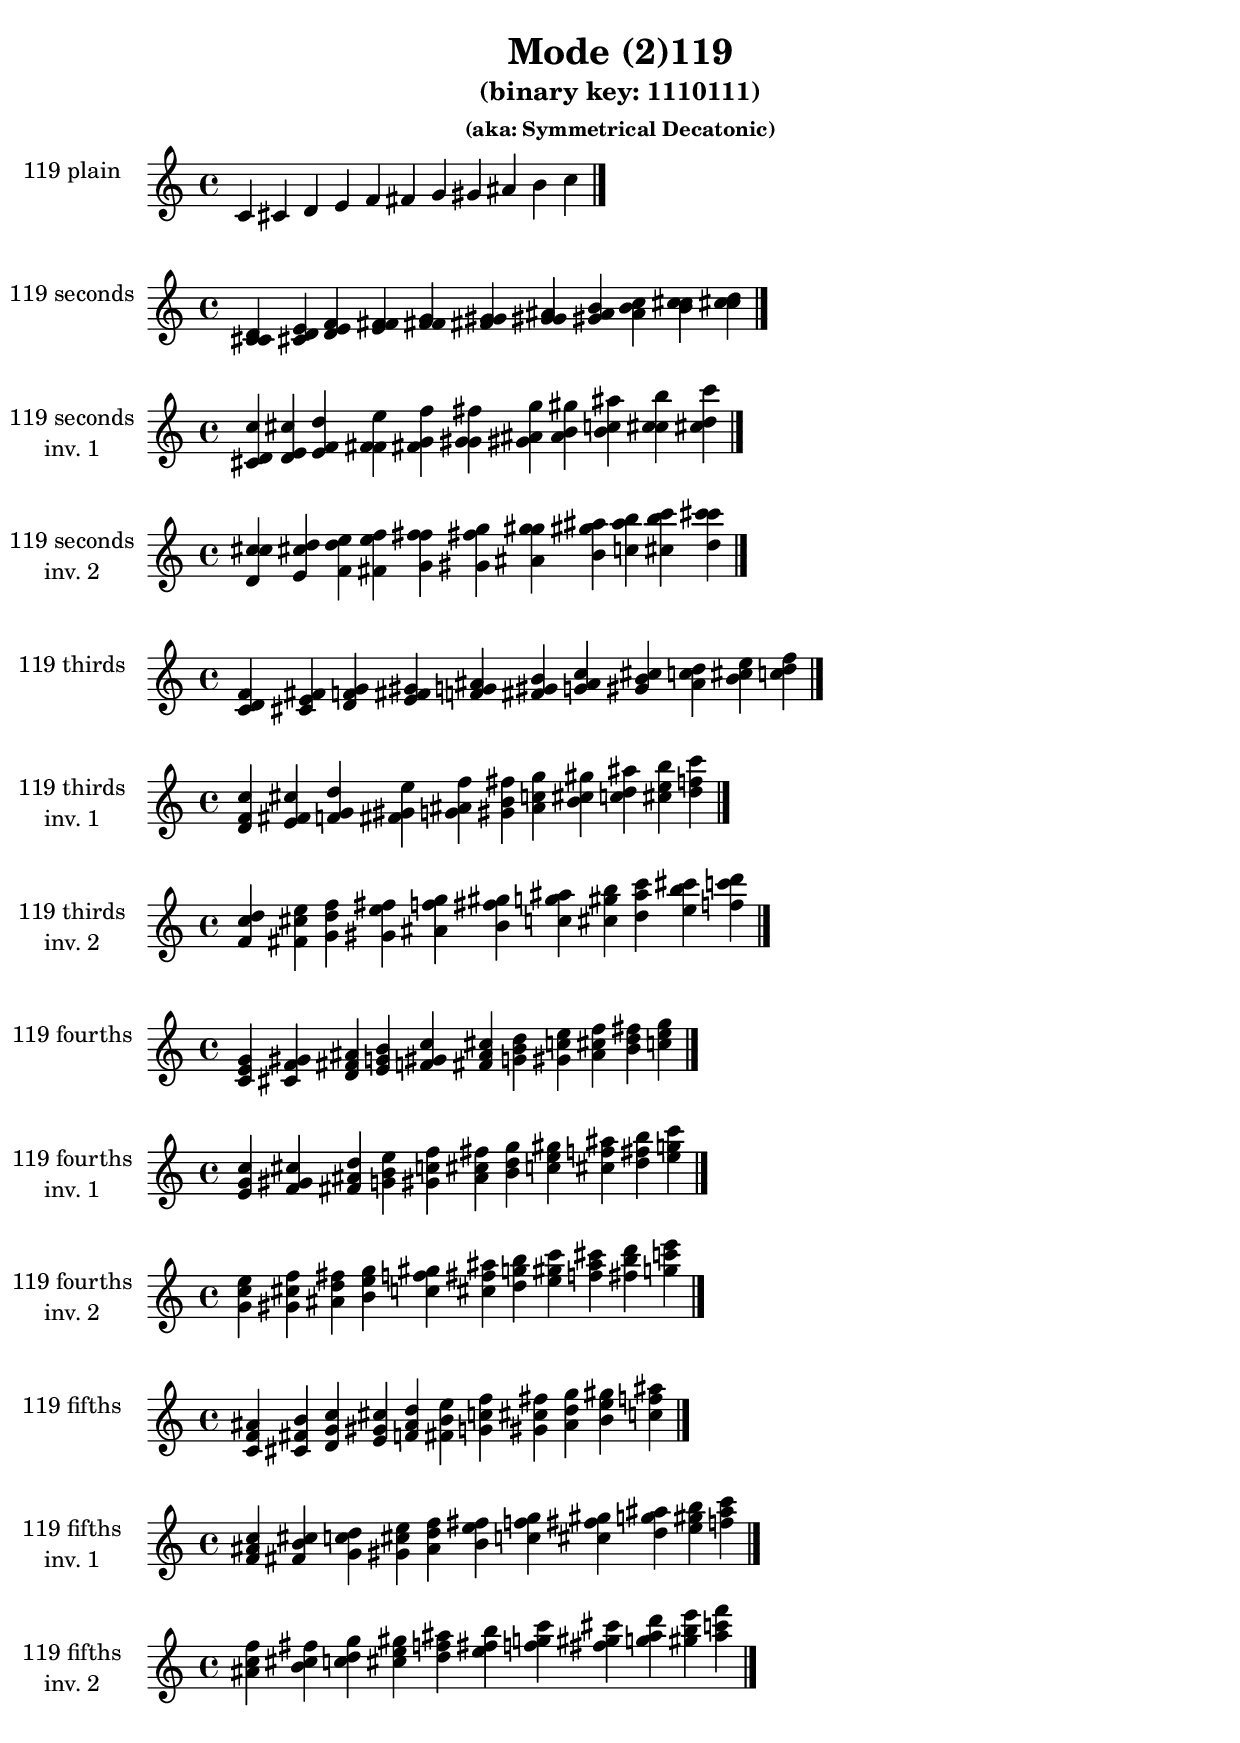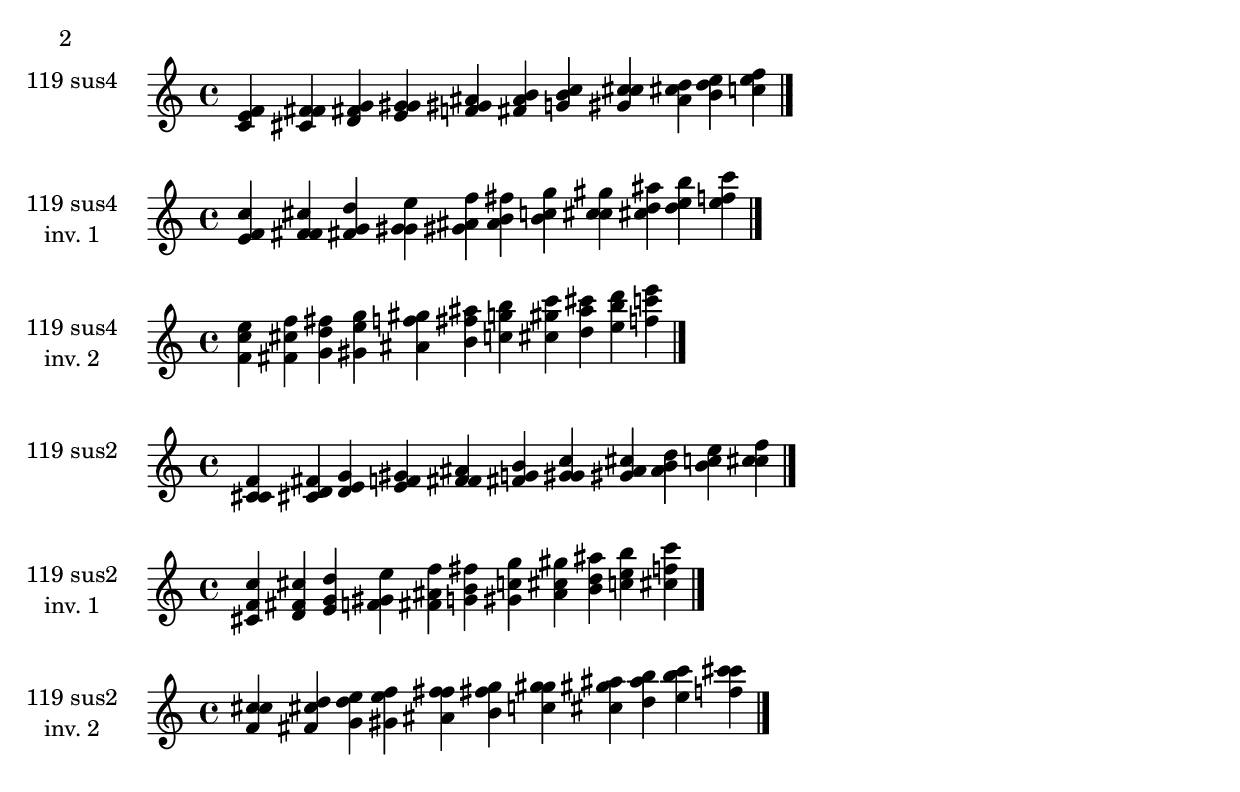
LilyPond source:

\version "2.19.0"

\header {
  title = "Mode (2)119"
  subtitle = "(binary key: 1110111)"
  subsubtitle = "(aka: Symmetrical Decatonic)"
 %% Remove default LilyPond tagline
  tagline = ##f
}

\paper {
  #(set-paper-size "a4")
}

global = {
  \key c \major
  \time 4/4
  \tempo 4=100
}

\book {
  \score {
    \new Staff \with {
      instrumentName =  \markup { \column {
         \hcenter-in #14 \line { 119 plain }
         \hcenter-in #14 \line {  } } }
      midiInstrument = "oboe"
    } { \accidentalStyle "default"
        \cadenzaOn c' cis' d' e' f' fis' g' gis' ais' b' c''  \cadenzaOff \bar "|." }
    \layout { }
  }
  \score {
    \new Staff \with {
      instrumentName =  \markup { \column {
         \hcenter-in #14 \line { 119 seconds }
         \hcenter-in #14 \line {  } } }
      midiInstrument = "oboe"
    } { \accidentalStyle "default"
        \cadenzaOn <c' cis' d'> <cis' d' e'> <d' e' f'> <e' f' fis'> <f' fis' g'> <fis' g' gis'> <g' gis' ais'> <gis' ais' b'> <ais' b' c''> <b' c'' cis''> <c'' cis'' d''>  \cadenzaOff \bar "|." }
    \layout { }
  }
  \score {
    \new Staff \with {
      instrumentName =  \markup { \column {
         \hcenter-in #14 \line { 119 seconds }
         \hcenter-in #14 \line { inv. 1 } } }
      midiInstrument = "oboe"
    } { \accidentalStyle "default"
        \cadenzaOn <cis' d' c''> <d' e' cis''> <e' f' d''> <f' fis' e''> <fis' g' f''> <g' gis' fis''> <gis' ais' g''> <ais' b' gis''> <b' c'' ais''> <c'' cis'' b''> <cis'' d'' c'''>  \cadenzaOff \bar "|." }
    \layout { }
  }
  \score {
    \new Staff \with {
      instrumentName =  \markup { \column {
         \hcenter-in #14 \line { 119 seconds }
         \hcenter-in #14 \line { inv. 2 } } }
      midiInstrument = "oboe"
    } { \accidentalStyle "default"
        \cadenzaOn <d' c'' cis''> <e' cis'' d''> <f' d'' e''> <fis' e'' f''> <g' f'' fis''> <gis' fis'' g''> <ais' g'' gis''> <b' gis'' ais''> <c'' ais'' b''> <cis'' b'' c'''> <d'' c''' cis'''>  \cadenzaOff \bar "|." }
    \layout { }
  }
  \score {
    \new Staff \with {
      instrumentName =  \markup { \column {
         \hcenter-in #14 \line { 119 thirds }
         \hcenter-in #14 \line {  } } }
      midiInstrument = "oboe"
    } { \accidentalStyle "default"
        \cadenzaOn <c' d' f'> <cis' e' fis'> <d' f' g'> <e' fis' gis'> <f' g' ais'> <fis' gis' b'> <g' ais' c''> <gis' b' cis''> <ais' c'' d''> <b' cis'' e''> <c'' d'' f''>  \cadenzaOff \bar "|." }
    \layout { }
  }
  \score {
    \new Staff \with {
      instrumentName =  \markup { \column {
         \hcenter-in #14 \line { 119 thirds }
         \hcenter-in #14 \line { inv. 1 } } }
      midiInstrument = "oboe"
    } { \accidentalStyle "default"
        \cadenzaOn <d' f' c''> <e' fis' cis''> <f' g' d''> <fis' gis' e''> <g' ais' f''> <gis' b' fis''> <ais' c'' g''> <b' cis'' gis''> <c'' d'' ais''> <cis'' e'' b''> <d'' f'' c'''>  \cadenzaOff \bar "|." }
    \layout { }
  }
  \score {
    \new Staff \with {
      instrumentName =  \markup { \column {
         \hcenter-in #14 \line { 119 thirds }
         \hcenter-in #14 \line { inv. 2 } } }
      midiInstrument = "oboe"
    } { \accidentalStyle "default"
        \cadenzaOn <f' c'' d''> <fis' cis'' e''> <g' d'' f''> <gis' e'' fis''> <ais' f'' g''> <b' fis'' gis''> <c'' g'' ais''> <cis'' gis'' b''> <d'' ais'' c'''> <e'' b'' cis'''> <f'' c''' d'''>  \cadenzaOff \bar "|." }
    \layout { }
  }
  \score {
    \new Staff \with {
      instrumentName =  \markup { \column {
         \hcenter-in #14 \line { 119 fourths }
         \hcenter-in #14 \line {  } } }
      midiInstrument = "oboe"
    } { \accidentalStyle "default"
        \cadenzaOn <c' e' g'> <cis' f' gis'> <d' fis' ais'> <e' g' b'> <f' gis' c''> <fis' ais' cis''> <g' b' d''> <gis' c'' e''> <ais' cis'' f''> <b' d'' fis''> <c'' e'' g''>  \cadenzaOff \bar "|." }
    \layout { }
  }
  \score {
    \new Staff \with {
      instrumentName =  \markup { \column {
         \hcenter-in #14 \line { 119 fourths }
         \hcenter-in #14 \line { inv. 1 } } }
      midiInstrument = "oboe"
    } { \accidentalStyle "default"
        \cadenzaOn <e' g' c''> <f' gis' cis''> <fis' ais' d''> <g' b' e''> <gis' c'' f''> <ais' cis'' fis''> <b' d'' g''> <c'' e'' gis''> <cis'' f'' ais''> <d'' fis'' b''> <e'' g'' c'''>  \cadenzaOff \bar "|." }
    \layout { }
  }
  \score {
    \new Staff \with {
      instrumentName =  \markup { \column {
         \hcenter-in #14 \line { 119 fourths }
         \hcenter-in #14 \line { inv. 2 } } }
      midiInstrument = "oboe"
    } { \accidentalStyle "default"
        \cadenzaOn <g' c'' e''> <gis' cis'' f''> <ais' d'' fis''> <b' e'' g''> <c'' f'' gis''> <cis'' fis'' ais''> <d'' g'' b''> <e'' gis'' c'''> <f'' ais'' cis'''> <fis'' b'' d'''> <g'' c''' e'''>  \cadenzaOff \bar "|." }
    \layout { }
  }
  \score {
    \new Staff \with {
      instrumentName =  \markup { \column {
         \hcenter-in #14 \line { 119 fifths }
         \hcenter-in #14 \line {  } } }
      midiInstrument = "oboe"
    } { \accidentalStyle "default"
        \cadenzaOn <c' f' ais'> <cis' fis' b'> <d' g' c''> <e' gis' cis''> <f' ais' d''> <fis' b' e''> <g' c'' f''> <gis' cis'' fis''> <ais' d'' g''> <b' e'' gis''> <c'' f'' ais''>  \cadenzaOff \bar "|." }
    \layout { }
  }
  \score {
    \new Staff \with {
      instrumentName =  \markup { \column {
         \hcenter-in #14 \line { 119 fifths }
         \hcenter-in #14 \line { inv. 1 } } }
      midiInstrument = "oboe"
    } { \accidentalStyle "default"
        \cadenzaOn <f' ais' c''> <fis' b' cis''> <g' c'' d''> <gis' cis'' e''> <ais' d'' f''> <b' e'' fis''> <c'' f'' g''> <cis'' fis'' gis''> <d'' g'' ais''> <e'' gis'' b''> <f'' ais'' c'''>  \cadenzaOff \bar "|." }
    \layout { }
  }
  \score {
    \new Staff \with {
      instrumentName =  \markup { \column {
         \hcenter-in #14 \line { 119 fifths }
         \hcenter-in #14 \line { inv. 2 } } }
      midiInstrument = "oboe"
    } { \accidentalStyle "default"
        \cadenzaOn <ais' c'' f''> <b' cis'' fis''> <c'' d'' g''> <cis'' e'' gis''> <d'' f'' ais''> <e'' fis'' b''> <f'' g'' c'''> <fis'' gis'' cis'''> <g'' ais'' d'''> <gis'' b'' e'''> <ais'' c''' f'''>  \cadenzaOff \bar "|." }
    \layout { }
  }
  \score {
    \new Staff \with {
      instrumentName =  \markup { \column {
         \hcenter-in #14 \line { 119 sus4 }
         \hcenter-in #14 \line {  } } }
      midiInstrument = "oboe"
    } { \accidentalStyle "default"
        \cadenzaOn <c' e' f'> <cis' f' fis'> <d' fis' g'> <e' g' gis'> <f' gis' ais'> <fis' ais' b'> <g' b' c''> <gis' c'' cis''> <ais' cis'' d''> <b' d'' e''> <c'' e'' f''>  \cadenzaOff \bar "|." }
    \layout { }
  }
  \score {
    \new Staff \with {
      instrumentName =  \markup { \column {
         \hcenter-in #14 \line { 119 sus4 }
         \hcenter-in #14 \line { inv. 1 } } }
      midiInstrument = "oboe"
    } { \accidentalStyle "default"
        \cadenzaOn <e' f' c''> <f' fis' cis''> <fis' g' d''> <g' gis' e''> <gis' ais' f''> <ais' b' fis''> <b' c'' g''> <c'' cis'' gis''> <cis'' d'' ais''> <d'' e'' b''> <e'' f'' c'''>  \cadenzaOff \bar "|." }
    \layout { }
  }
  \score {
    \new Staff \with {
      instrumentName =  \markup { \column {
         \hcenter-in #14 \line { 119 sus4 }
         \hcenter-in #14 \line { inv. 2 } } }
      midiInstrument = "oboe"
    } { \accidentalStyle "default"
        \cadenzaOn <f' c'' e''> <fis' cis'' f''> <g' d'' fis''> <gis' e'' g''> <ais' f'' gis''> <b' fis'' ais''> <c'' g'' b''> <cis'' gis'' c'''> <d'' ais'' cis'''> <e'' b'' d'''> <f'' c''' e'''>  \cadenzaOff \bar "|." }
    \layout { }
  }
  \score {
    \new Staff \with {
      instrumentName =  \markup { \column {
         \hcenter-in #14 \line { 119 sus2 }
         \hcenter-in #14 \line {  } } }
      midiInstrument = "oboe"
    } { \accidentalStyle "default"
        \cadenzaOn <c' cis' f'> <cis' d' fis'> <d' e' g'> <e' f' gis'> <f' fis' ais'> <fis' g' b'> <g' gis' c''> <gis' ais' cis''> <ais' b' d''> <b' c'' e''> <c'' cis'' f''>  \cadenzaOff \bar "|." }
    \layout { }
  }
  \score {
    \new Staff \with {
      instrumentName =  \markup { \column {
         \hcenter-in #14 \line { 119 sus2 }
         \hcenter-in #14 \line { inv. 1 } } }
      midiInstrument = "oboe"
    } { \accidentalStyle "default"
        \cadenzaOn <cis' f' c''> <d' fis' cis''> <e' g' d''> <f' gis' e''> <fis' ais' f''> <g' b' fis''> <gis' c'' g''> <ais' cis'' gis''> <b' d'' ais''> <c'' e'' b''> <cis'' f'' c'''>  \cadenzaOff \bar "|." }
    \layout { }
  }
  \score {
    \new Staff \with {
      instrumentName =  \markup { \column {
         \hcenter-in #14 \line { 119 sus2 }
         \hcenter-in #14 \line { inv. 2 } } }
      midiInstrument = "oboe"
    } { \accidentalStyle "default"
        \cadenzaOn <f' c'' cis''> <fis' cis'' d''> <g' d'' e''> <gis' e'' f''> <ais' f'' fis''> <b' fis'' g''> <c'' g'' gis''> <cis'' gis'' ais''> <d'' ais'' b''> <e'' b'' c'''> <f'' c''' cis'''>  \cadenzaOff \bar "|." }
    \layout { }
  }
}

\book {
  \bookOutputSuffix "plain_"
  \score {
    \new Staff \with {
      instrumentName =  \markup { \column {
         \hcenter-in #14 \line { 119 plain }
         \hcenter-in #14 \line {  } } }
      midiInstrument = "oboe"
    } { \accidentalStyle "default"
        \cadenzaOn c' cis' d' e' f' fis' g' gis' ais' b' c''  \cadenzaOff \bar "|." }
    \midi { }
  }
}
\book {
  \bookOutputSuffix "seconds_"
  \score {
    \new Staff \with {
      instrumentName =  \markup { \column {
         \hcenter-in #14 \line { 119 seconds }
         \hcenter-in #14 \line {  } } }
      midiInstrument = "oboe"
    } { \accidentalStyle "default"
        \cadenzaOn <c' cis' d'> <cis' d' e'> <d' e' f'> <e' f' fis'> <f' fis' g'> <fis' g' gis'> <g' gis' ais'> <gis' ais' b'> <ais' b' c''> <b' c'' cis''> <c'' cis'' d''>  \cadenzaOff \bar "|." }
    \midi { }
  }
}
\book {
  \bookOutputSuffix "seconds_inv. 1"
  \score {
    \new Staff \with {
      instrumentName =  \markup { \column {
         \hcenter-in #14 \line { 119 seconds }
         \hcenter-in #14 \line { inv. 1 } } }
      midiInstrument = "oboe"
    } { \accidentalStyle "default"
        \cadenzaOn <cis' d' c''> <d' e' cis''> <e' f' d''> <f' fis' e''> <fis' g' f''> <g' gis' fis''> <gis' ais' g''> <ais' b' gis''> <b' c'' ais''> <c'' cis'' b''> <cis'' d'' c'''>  \cadenzaOff \bar "|." }
    \midi { }
  }
}
\book {
  \bookOutputSuffix "seconds_inv. 2"
  \score {
    \new Staff \with {
      instrumentName =  \markup { \column {
         \hcenter-in #14 \line { 119 seconds }
         \hcenter-in #14 \line { inv. 2 } } }
      midiInstrument = "oboe"
    } { \accidentalStyle "default"
        \cadenzaOn <d' c'' cis''> <e' cis'' d''> <f' d'' e''> <fis' e'' f''> <g' f'' fis''> <gis' fis'' g''> <ais' g'' gis''> <b' gis'' ais''> <c'' ais'' b''> <cis'' b'' c'''> <d'' c''' cis'''>  \cadenzaOff \bar "|." }
    \midi { }
  }
}
\book {
  \bookOutputSuffix "thirds_"
  \score {
    \new Staff \with {
      instrumentName =  \markup { \column {
         \hcenter-in #14 \line { 119 thirds }
         \hcenter-in #14 \line {  } } }
      midiInstrument = "oboe"
    } { \accidentalStyle "default"
        \cadenzaOn <c' d' f'> <cis' e' fis'> <d' f' g'> <e' fis' gis'> <f' g' ais'> <fis' gis' b'> <g' ais' c''> <gis' b' cis''> <ais' c'' d''> <b' cis'' e''> <c'' d'' f''>  \cadenzaOff \bar "|." }
    \midi { }
  }
}
\book {
  \bookOutputSuffix "thirds_inv. 1"
  \score {
    \new Staff \with {
      instrumentName =  \markup { \column {
         \hcenter-in #14 \line { 119 thirds }
         \hcenter-in #14 \line { inv. 1 } } }
      midiInstrument = "oboe"
    } { \accidentalStyle "default"
        \cadenzaOn <d' f' c''> <e' fis' cis''> <f' g' d''> <fis' gis' e''> <g' ais' f''> <gis' b' fis''> <ais' c'' g''> <b' cis'' gis''> <c'' d'' ais''> <cis'' e'' b''> <d'' f'' c'''>  \cadenzaOff \bar "|." }
    \midi { }
  }
}
\book {
  \bookOutputSuffix "thirds_inv. 2"
  \score {
    \new Staff \with {
      instrumentName =  \markup { \column {
         \hcenter-in #14 \line { 119 thirds }
         \hcenter-in #14 \line { inv. 2 } } }
      midiInstrument = "oboe"
    } { \accidentalStyle "default"
        \cadenzaOn <f' c'' d''> <fis' cis'' e''> <g' d'' f''> <gis' e'' fis''> <ais' f'' g''> <b' fis'' gis''> <c'' g'' ais''> <cis'' gis'' b''> <d'' ais'' c'''> <e'' b'' cis'''> <f'' c''' d'''>  \cadenzaOff \bar "|." }
    \midi { }
  }
}
\book {
  \bookOutputSuffix "fourths_"
  \score {
    \new Staff \with {
      instrumentName =  \markup { \column {
         \hcenter-in #14 \line { 119 fourths }
         \hcenter-in #14 \line {  } } }
      midiInstrument = "oboe"
    } { \accidentalStyle "default"
        \cadenzaOn <c' e' g'> <cis' f' gis'> <d' fis' ais'> <e' g' b'> <f' gis' c''> <fis' ais' cis''> <g' b' d''> <gis' c'' e''> <ais' cis'' f''> <b' d'' fis''> <c'' e'' g''>  \cadenzaOff \bar "|." }
    \midi { }
  }
}
\book {
  \bookOutputSuffix "fourths_inv. 1"
  \score {
    \new Staff \with {
      instrumentName =  \markup { \column {
         \hcenter-in #14 \line { 119 fourths }
         \hcenter-in #14 \line { inv. 1 } } }
      midiInstrument = "oboe"
    } { \accidentalStyle "default"
        \cadenzaOn <e' g' c''> <f' gis' cis''> <fis' ais' d''> <g' b' e''> <gis' c'' f''> <ais' cis'' fis''> <b' d'' g''> <c'' e'' gis''> <cis'' f'' ais''> <d'' fis'' b''> <e'' g'' c'''>  \cadenzaOff \bar "|." }
    \midi { }
  }
}
\book {
  \bookOutputSuffix "fourths_inv. 2"
  \score {
    \new Staff \with {
      instrumentName =  \markup { \column {
         \hcenter-in #14 \line { 119 fourths }
         \hcenter-in #14 \line { inv. 2 } } }
      midiInstrument = "oboe"
    } { \accidentalStyle "default"
        \cadenzaOn <g' c'' e''> <gis' cis'' f''> <ais' d'' fis''> <b' e'' g''> <c'' f'' gis''> <cis'' fis'' ais''> <d'' g'' b''> <e'' gis'' c'''> <f'' ais'' cis'''> <fis'' b'' d'''> <g'' c''' e'''>  \cadenzaOff \bar "|." }
    \midi { }
  }
}
\book {
  \bookOutputSuffix "fifths_"
  \score {
    \new Staff \with {
      instrumentName =  \markup { \column {
         \hcenter-in #14 \line { 119 fifths }
         \hcenter-in #14 \line {  } } }
      midiInstrument = "oboe"
    } { \accidentalStyle "default"
        \cadenzaOn <c' f' ais'> <cis' fis' b'> <d' g' c''> <e' gis' cis''> <f' ais' d''> <fis' b' e''> <g' c'' f''> <gis' cis'' fis''> <ais' d'' g''> <b' e'' gis''> <c'' f'' ais''>  \cadenzaOff \bar "|." }
    \midi { }
  }
}
\book {
  \bookOutputSuffix "fifths_inv. 1"
  \score {
    \new Staff \with {
      instrumentName =  \markup { \column {
         \hcenter-in #14 \line { 119 fifths }
         \hcenter-in #14 \line { inv. 1 } } }
      midiInstrument = "oboe"
    } { \accidentalStyle "default"
        \cadenzaOn <f' ais' c''> <fis' b' cis''> <g' c'' d''> <gis' cis'' e''> <ais' d'' f''> <b' e'' fis''> <c'' f'' g''> <cis'' fis'' gis''> <d'' g'' ais''> <e'' gis'' b''> <f'' ais'' c'''>  \cadenzaOff \bar "|." }
    \midi { }
  }
}
\book {
  \bookOutputSuffix "fifths_inv. 2"
  \score {
    \new Staff \with {
      instrumentName =  \markup { \column {
         \hcenter-in #14 \line { 119 fifths }
         \hcenter-in #14 \line { inv. 2 } } }
      midiInstrument = "oboe"
    } { \accidentalStyle "default"
        \cadenzaOn <ais' c'' f''> <b' cis'' fis''> <c'' d'' g''> <cis'' e'' gis''> <d'' f'' ais''> <e'' fis'' b''> <f'' g'' c'''> <fis'' gis'' cis'''> <g'' ais'' d'''> <gis'' b'' e'''> <ais'' c''' f'''>  \cadenzaOff \bar "|." }
    \midi { }
  }
}
\book {
  \bookOutputSuffix "sus4_"
  \score {
    \new Staff \with {
      instrumentName =  \markup { \column {
         \hcenter-in #14 \line { 119 sus4 }
         \hcenter-in #14 \line {  } } }
      midiInstrument = "oboe"
    } { \accidentalStyle "default"
        \cadenzaOn <c' e' f'> <cis' f' fis'> <d' fis' g'> <e' g' gis'> <f' gis' ais'> <fis' ais' b'> <g' b' c''> <gis' c'' cis''> <ais' cis'' d''> <b' d'' e''> <c'' e'' f''>  \cadenzaOff \bar "|." }
    \midi { }
  }
}
\book {
  \bookOutputSuffix "sus4_inv. 1"
  \score {
    \new Staff \with {
      instrumentName =  \markup { \column {
         \hcenter-in #14 \line { 119 sus4 }
         \hcenter-in #14 \line { inv. 1 } } }
      midiInstrument = "oboe"
    } { \accidentalStyle "default"
        \cadenzaOn <e' f' c''> <f' fis' cis''> <fis' g' d''> <g' gis' e''> <gis' ais' f''> <ais' b' fis''> <b' c'' g''> <c'' cis'' gis''> <cis'' d'' ais''> <d'' e'' b''> <e'' f'' c'''>  \cadenzaOff \bar "|." }
    \midi { }
  }
}
\book {
  \bookOutputSuffix "sus4_inv. 2"
  \score {
    \new Staff \with {
      instrumentName =  \markup { \column {
         \hcenter-in #14 \line { 119 sus4 }
         \hcenter-in #14 \line { inv. 2 } } }
      midiInstrument = "oboe"
    } { \accidentalStyle "default"
        \cadenzaOn <f' c'' e''> <fis' cis'' f''> <g' d'' fis''> <gis' e'' g''> <ais' f'' gis''> <b' fis'' ais''> <c'' g'' b''> <cis'' gis'' c'''> <d'' ais'' cis'''> <e'' b'' d'''> <f'' c''' e'''>  \cadenzaOff \bar "|." }
    \midi { }
  }
}
\book {
  \bookOutputSuffix "sus2_"
  \score {
    \new Staff \with {
      instrumentName =  \markup { \column {
         \hcenter-in #14 \line { 119 sus2 }
         \hcenter-in #14 \line {  } } }
      midiInstrument = "oboe"
    } { \accidentalStyle "default"
        \cadenzaOn <c' cis' f'> <cis' d' fis'> <d' e' g'> <e' f' gis'> <f' fis' ais'> <fis' g' b'> <g' gis' c''> <gis' ais' cis''> <ais' b' d''> <b' c'' e''> <c'' cis'' f''>  \cadenzaOff \bar "|." }
    \midi { }
  }
}
\book {
  \bookOutputSuffix "sus2_inv. 1"
  \score {
    \new Staff \with {
      instrumentName =  \markup { \column {
         \hcenter-in #14 \line { 119 sus2 }
         \hcenter-in #14 \line { inv. 1 } } }
      midiInstrument = "oboe"
    } { \accidentalStyle "default"
        \cadenzaOn <cis' f' c''> <d' fis' cis''> <e' g' d''> <f' gis' e''> <fis' ais' f''> <g' b' fis''> <gis' c'' g''> <ais' cis'' gis''> <b' d'' ais''> <c'' e'' b''> <cis'' f'' c'''>  \cadenzaOff \bar "|." }
    \midi { }
  }
}
\book {
  \bookOutputSuffix "sus2_inv. 2"
  \score {
    \new Staff \with {
      instrumentName =  \markup { \column {
         \hcenter-in #14 \line { 119 sus2 }
         \hcenter-in #14 \line { inv. 2 } } }
      midiInstrument = "oboe"
    } { \accidentalStyle "default"
        \cadenzaOn <f' c'' cis''> <fis' cis'' d''> <g' d'' e''> <gis' e'' f''> <ais' f'' fis''> <b' fis'' g''> <c'' g'' gis''> <cis'' gis'' ais''> <d'' ais'' b''> <e'' b'' c'''> <f'' c''' cis'''>  \cadenzaOff \bar "|." }
    \midi { }
  }
}
